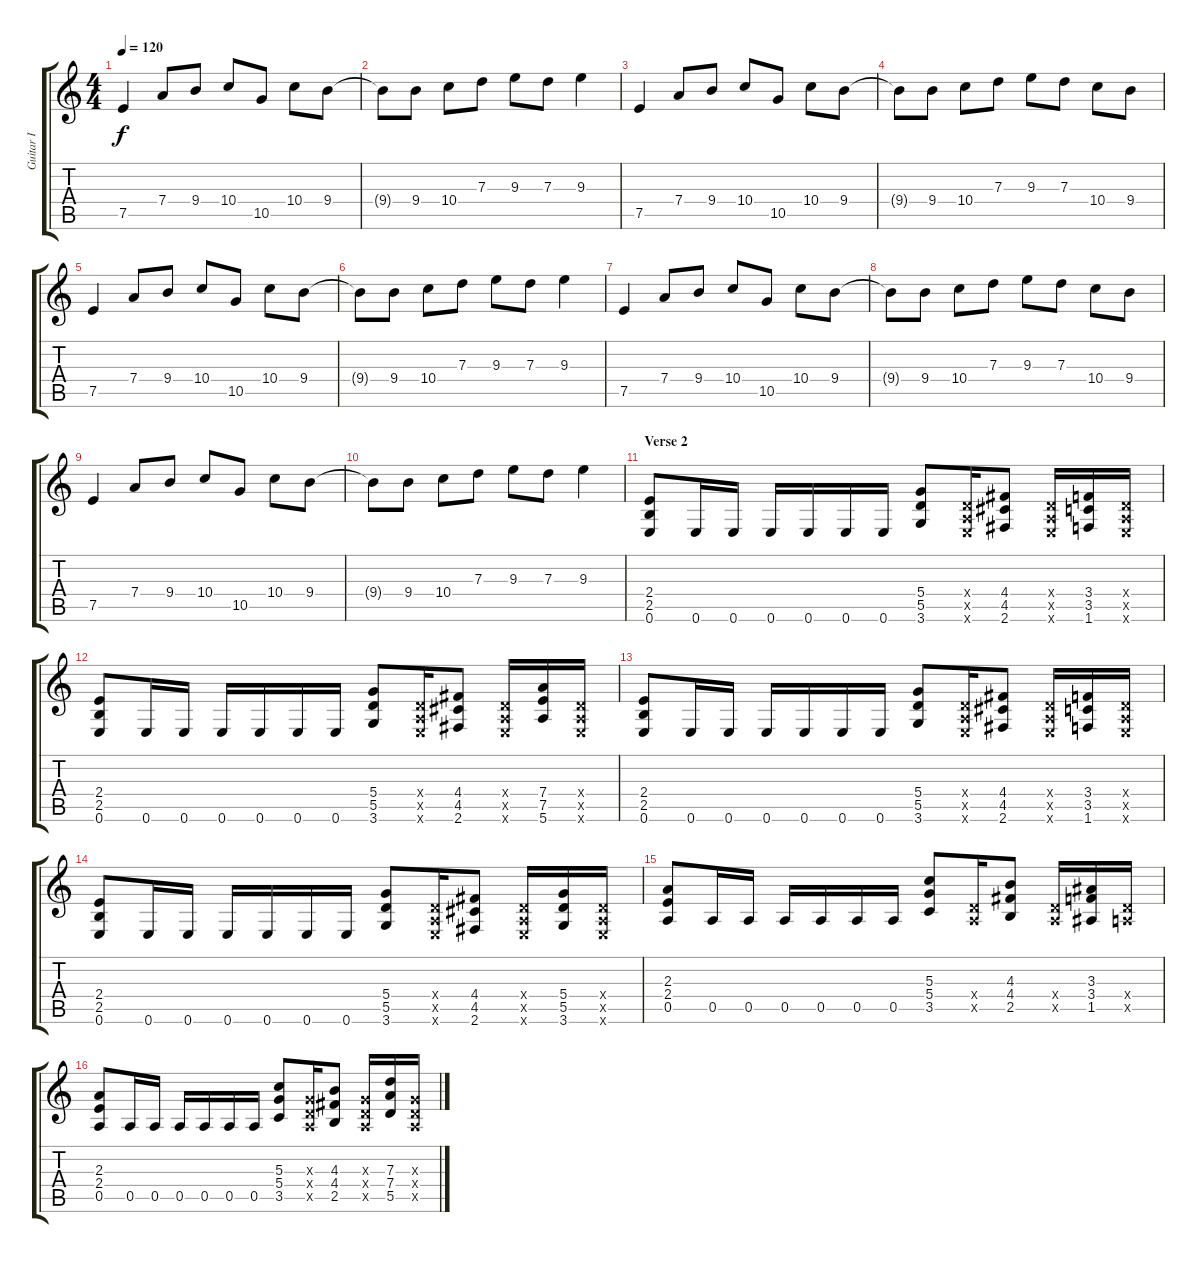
\track ("Guitar I" "Guitar I") {instrument acousticguitarsteel}
\staff {score tabs}
\tuning (E4 B3 G3 D3 A2 E2) {hide}
\ts (4 4)
\tempo 120
\clef g2
\ks c
7.5.4{dy f} 7.4.8 9.4.8 10.4.8 10.5.8 10.4.8 9.4.8 |
9.4{t}.8 9.4.8 10.4.8 7.3.8 9.3.8 7.3.8 9.3.4 |
7.5.4 7.4.8 9.4.8 10.4.8 10.5.8 10.4.8 9.4.8 |
9.4{t}.8 9.4.8 10.4.8 7.3.8 9.3.8 7.3.8 10.4.8 9.4.8 |
7.5.4 7.4.8 9.4.8 10.4.8 10.5.8 10.4.8 9.4.8 |
9.4{t}.8 9.4.8 10.4.8 7.3.8 9.3.8 7.3.8 9.3.4 |
7.5.4 7.4.8 9.4.8 10.4.8 10.5.8 10.4.8 9.4.8 |
9.4{t}.8 9.4.8 10.4.8 7.3.8 9.3.8 7.3.8 10.4.8 9.4.8 |
7.5.4 7.4.8 9.4.8 10.4.8 10.5.8 10.4.8 9.4.8 |
9.4{t}.8 9.4.8 10.4.8 7.3.8 9.3.8 7.3.8 9.3.4 |
\section ("" "Verse 2")
(2.4 2.5 0.6).8 0.6.16 0.6.16 0.6.16 0.6.16 0.6.16 0.6.16 (5.4 5.5 3.6).8 (0.4{x} 0.5{x} 0.6{x}).16 (4.4 4.5 2.6).8 (0.4{x} 0.5{x} 0.6{x}).16 (3.4 3.5 1.6).16 (0.4{x} 0.5{x} 0.6{x}).16 |
(2.4 2.5 0.6).8 0.6.16 0.6.16 0.6.16 0.6.16 0.6.16 0.6.16 (5.4 5.5 3.6).8 (0.4{x} 0.5{x} 0.6{x}).16 (4.4 4.5 2.6).8 (0.4{x} 0.5{x} 0.6{x}).16 (7.4 7.5 5.6).16 (0.4{x} 0.5{x} 0.6{x}).16 |
(2.4 2.5 0.6).8 0.6.16 0.6.16 0.6.16 0.6.16 0.6.16 0.6.16 (5.4 5.5 3.6).8 (0.4{x} 0.5{x} 0.6{x}).16 (4.4 4.5 2.6).8 (0.4{x} 0.5{x} 0.6{x}).16 (3.4 3.5 1.6).16 (0.4{x} 0.5{x} 0.6{x}).16 |
(2.4 2.5 0.6).8 0.6.16 0.6.16 0.6.16 0.6.16 0.6.16 0.6.16 (5.4 5.5 3.6).8 (0.4{x} 0.5{x} 0.6{x}).16 (4.4 4.5 2.6).8 (0.4{x} 0.5{x} 0.6{x}).16 (5.4 5.5 3.6).16 (0.4{x} 0.5{x} 0.6{x}).16 |
(2.3 2.4 0.5).8 0.5.16 0.5.16 0.5.16 0.5.16 0.5.16 0.5.16 (5.3 5.4 3.5).8 (0.4{x} 0.5{x}).16 (4.3 4.4 2.5).8 (0.4{x} 0.5{x}).16 (3.3 3.4 1.5).16 (0.4{x} 0.5{x}).16 |
(2.3 2.4 0.5).8 0.5.16 0.5.16 0.5.16 0.5.16 0.5.16 0.5.16 (5.3 5.4 3.5).8 (0.3{x} 0.4{x} 0.5{x}).16 (4.3 4.4 2.5).8 (0.3{x} 0.4{x} 0.5{x}).16 (7.3 7.4 5.5).16 (0.3{x} 0.4{x} 0.5{x}).16
